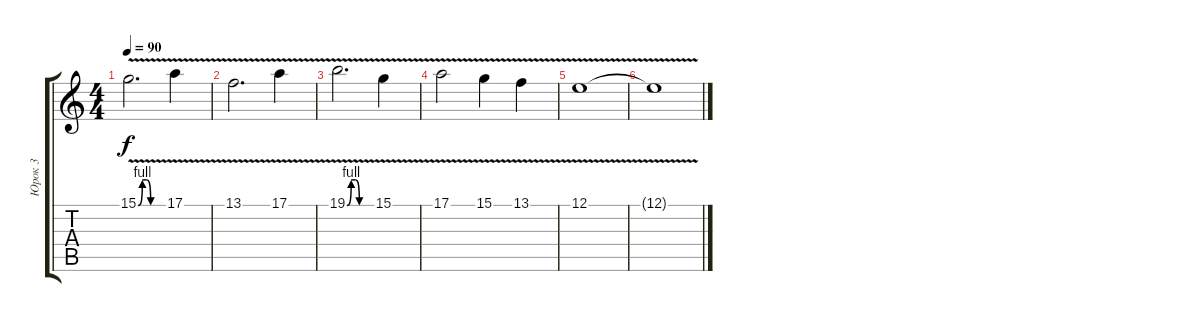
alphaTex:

\track ("Юрок 3" "Юрок 3") {instrument lead1square}
\staff {score tabs}
\tuning (E4 B3 G3 D3 A2 E2) {hide}
\ts (4 4)
\tempo 90
\clef g2
\ks c
15.1{be (custom 0 0 10 4 20 4 30 0 60 0) v}.2{d dy f} 17.1{v}.4 |
13.1{v}.2{d} 17.1{v}.4 |
19.1{be (custom 0 0 10 4 20 4 30 0 60 0) v}.2{d} 15.1{v}.4 |
17.1{v}.2 15.1{v}.4 13.1{v}.4 |
12.1{v}.1{volume 4} |
12.1{t}.1
